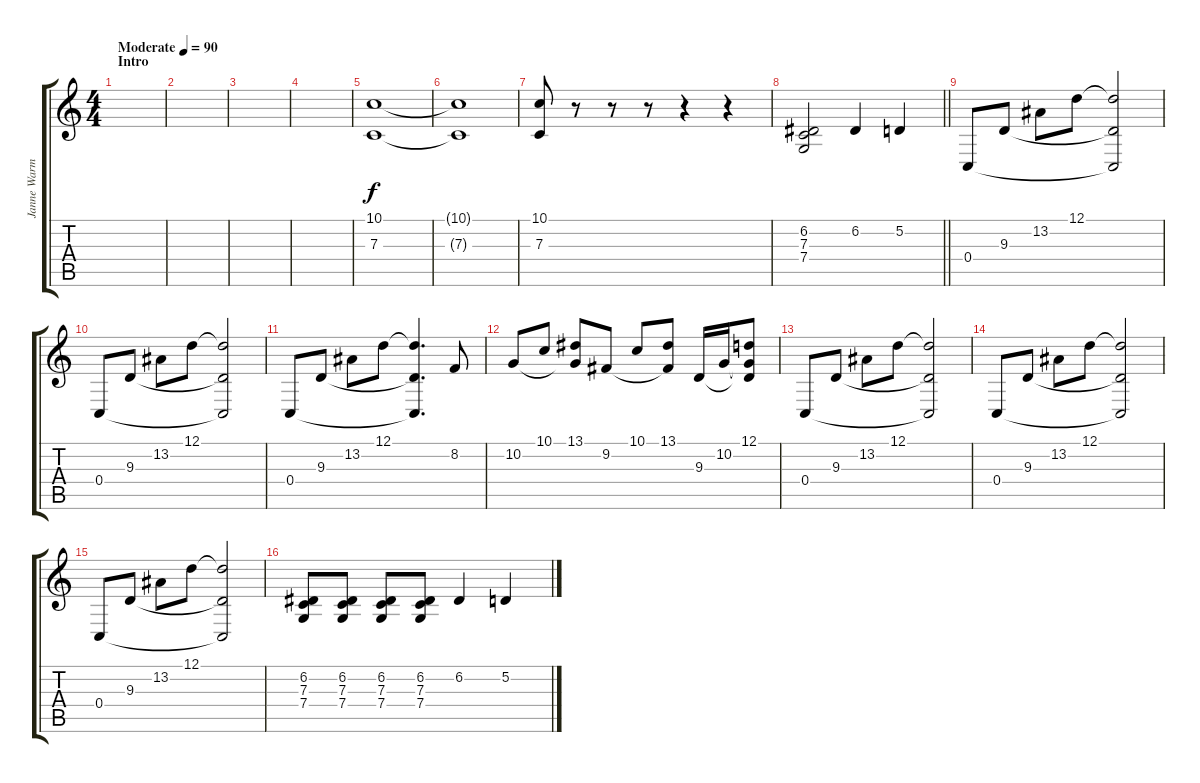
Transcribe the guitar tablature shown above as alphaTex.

\track ("Janne Warman" "Janne Warm") {instrument stringensemble1}
\staff {score tabs}
\tuning (D4 A3 F3 C3 G2 C2) {hide}
\ts (4 4)
\section ("" "Intro")
\tempo (90 "Moderate")
\clef g2
\ks c
|
|
|
|
(10.1 7.3).1 |
(10.1{t} 7.3{t}).1 |
(10.1 7.3).8 r.8 r.8 r.8 r.4 r.4 |
\barLineRight lightlight
(6.2 7.3 7.4).2{volume 11} 6.2.4 5.2.4 |
0.4.8{volume 10} 9.3.8 13.2.8 12.1.8 (12.1{t} 9.3{t} 0.4{t}).2 |
0.4.8 9.3.8 13.2.8 12.1.8 (12.1{t} 9.3{t} 0.4{t}).2 |
0.4.8 9.3.8 13.2.8 12.1.8 (12.1{t} 9.3{t} 0.4{t}).4{d} 8.2.8 |
10.2.8 10.1.8 (13.1 10.2{t}).8 9.2.8 10.1.8 (13.1 9.2{t}).8 9.3.16 10.2.16 (12.1 10.2{t} 9.3{t}).8 |
0.4.8 9.3.8 13.2.8 12.1.8 (12.1{t} 9.3{t} 0.4{t}).2 |
0.4.8 9.3.8 13.2.8 12.1.8 (12.1{t} 9.3{t} 0.4{t}).2 |
0.4.8 9.3.8 13.2.8 12.1.8 (12.1{t} 9.3{t} 0.4{t}).2 |
(6.2 7.3 7.4).8 (6.2 7.3 7.4).8 (6.2 7.3 7.4).8 (6.2 7.3 7.4).8 6.2.4 5.2.4
